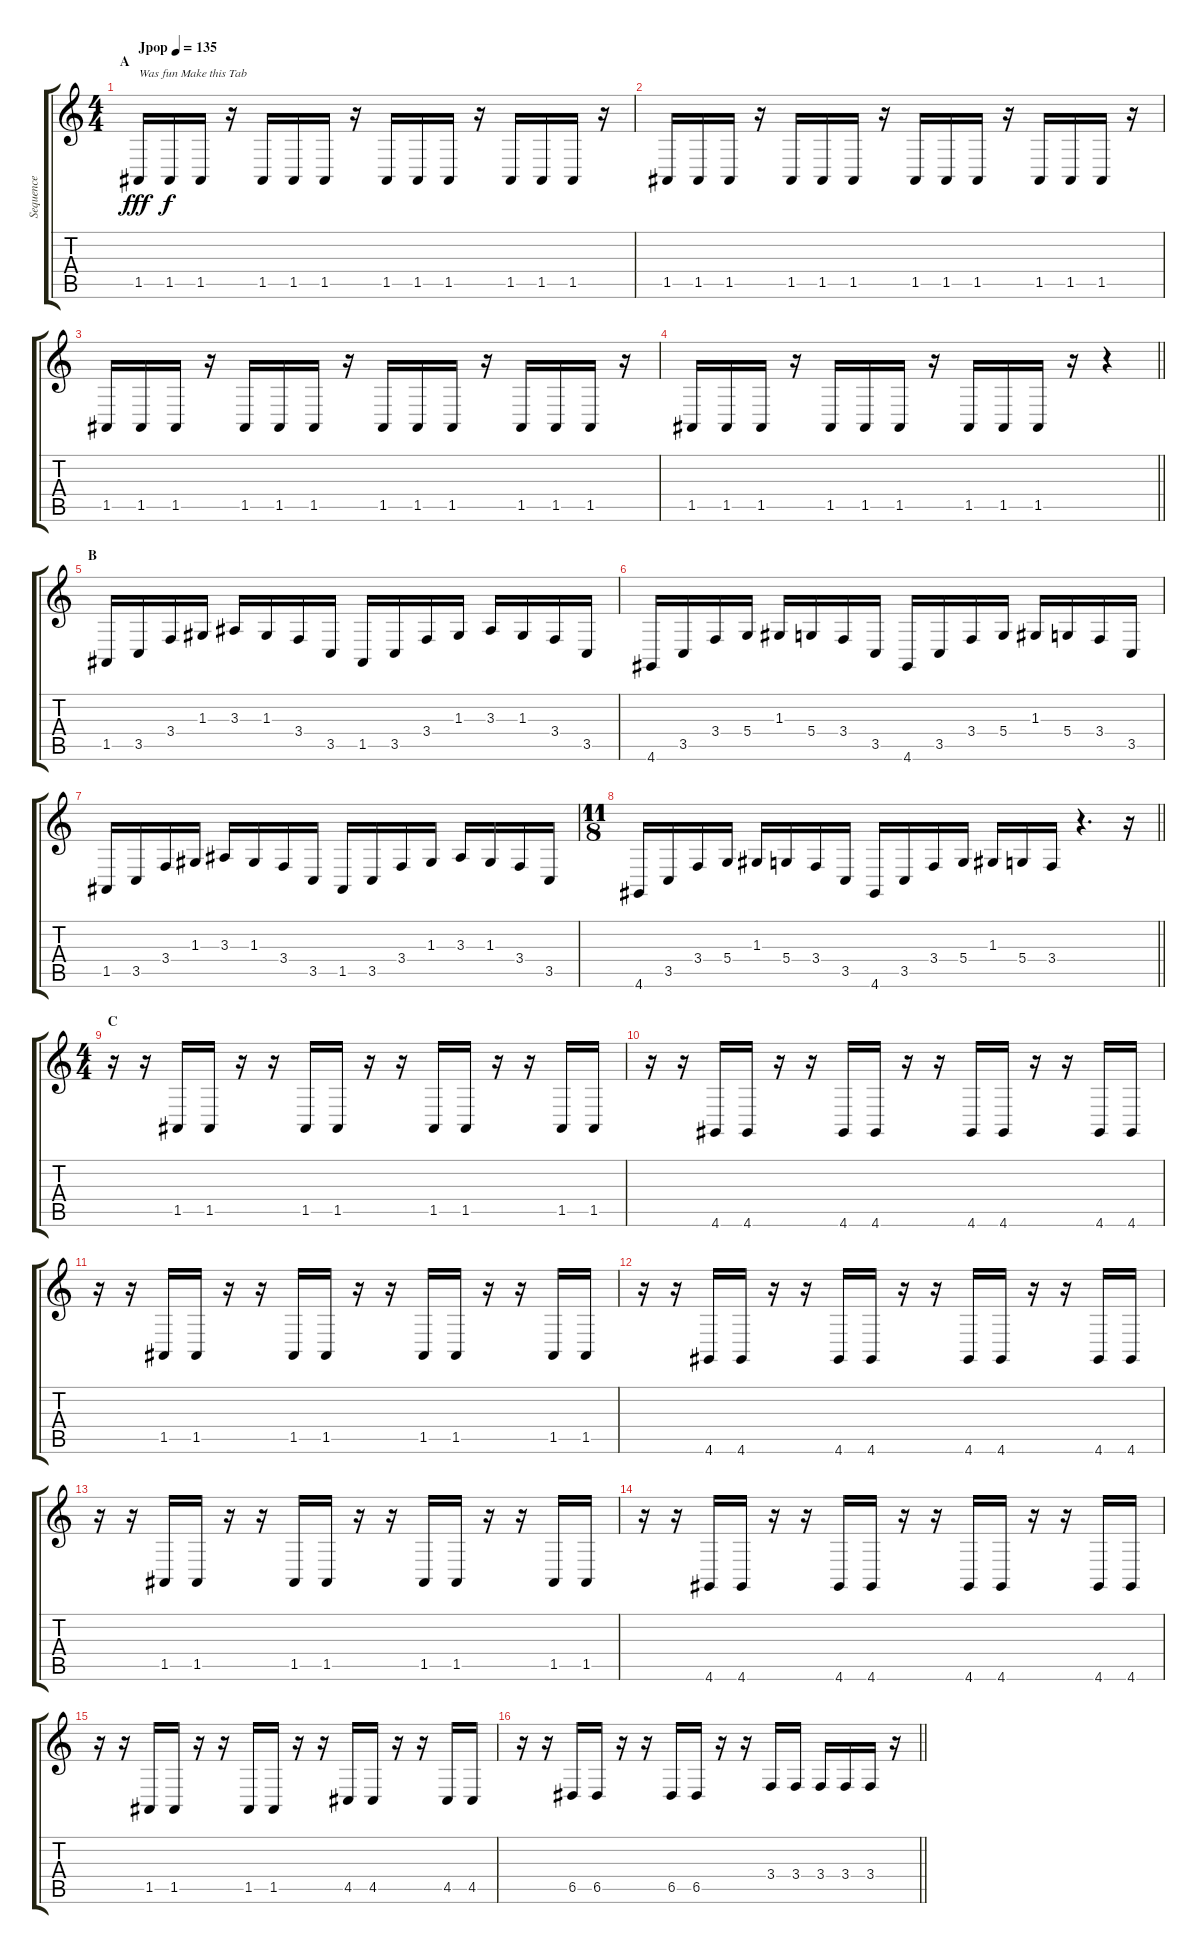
\track ("Sequence" "Sequence") {instrument lead2sawtooth}
\staff {score tabs}
\tuning (E4 B3 G3 D3 A2 E2) {hide}
\ts (4 4)
\section ("" "A")
\tempo (135 "Jpop")
\clef g2
\ks c
1.5.16{txt "Was fun Make this Tab" dy fff instrument lead2sawtooth} 1.5.16{dy f} 1.5.16 r.16 1.5.16 1.5.16 1.5.16 r.16 1.5.16 1.5.16 1.5.16 r.16 1.5.16 1.5.16 1.5.16 r.16 |
1.5.16 1.5.16 1.5.16 r.16 1.5.16 1.5.16 1.5.16 r.16 1.5.16 1.5.16 1.5.16 r.16 1.5.16 1.5.16 1.5.16 r.16 |
1.5.16 1.5.16 1.5.16 r.16 1.5.16 1.5.16 1.5.16 r.16 1.5.16 1.5.16 1.5.16 r.16 1.5.16 1.5.16 1.5.16 r.16 |
\barLineRight lightlight
1.5.16 1.5.16 1.5.16 r.16 1.5.16 1.5.16 1.5.16 r.16 1.5.16 1.5.16 1.5.16 r.16 r.4 |
\section ("" "B")
1.5.16 3.5.16 3.4.16 1.3.16 3.3.16 1.3.16 3.4.16 3.5.16 1.5.16 3.5.16 3.4.16 1.3.16 3.3.16 1.3.16 3.4.16 3.5.16 |
4.6.16 3.5.16 3.4.16 5.4.16 1.3.16 5.4.16 3.4.16 3.5.16 4.6.16 3.5.16 3.4.16 5.4.16 1.3.16 5.4.16 3.4.16 3.5.16 |
1.5.16 3.5.16 3.4.16 1.3.16 3.3.16 1.3.16 3.4.16 3.5.16 1.5.16 3.5.16 3.4.16 1.3.16 3.3.16 1.3.16 3.4.16 3.5.16 |
\ts (11 8)
\barLineRight lightlight
4.6.16 3.5.16 3.4.16 5.4.16 1.3.16 5.4.16 3.4.16 3.5.16 4.6.16 3.5.16 3.4.16 5.4.16 1.3.16 5.4.16 3.4.16 r.4{d} r.16 |
\ts (4 4)
\section ("" "C")
r.16 r.16 1.5.16 1.5.16 r.16 r.16 1.5.16 1.5.16 r.16 r.16 1.5.16 1.5.16 r.16 r.16 1.5.16 1.5.16 |
r.16 r.16 4.6.16 4.6.16 r.16 r.16 4.6.16 4.6.16 r.16 r.16 4.6.16 4.6.16 r.16 r.16 4.6.16 4.6.16 |
r.16 r.16 1.5.16 1.5.16 r.16 r.16 1.5.16 1.5.16 r.16 r.16 1.5.16 1.5.16 r.16 r.16 1.5.16 1.5.16 |
r.16 r.16 4.6.16 4.6.16 r.16 r.16 4.6.16 4.6.16 r.16 r.16 4.6.16 4.6.16 r.16 r.16 4.6.16 4.6.16 |
r.16 r.16 1.5.16 1.5.16 r.16 r.16 1.5.16 1.5.16 r.16 r.16 1.5.16 1.5.16 r.16 r.16 1.5.16 1.5.16 |
r.16 r.16 4.6.16 4.6.16 r.16 r.16 4.6.16 4.6.16 r.16 r.16 4.6.16 4.6.16 r.16 r.16 4.6.16 4.6.16 |
r.16 r.16 1.5.16 1.5.16 r.16 r.16 1.5.16 1.5.16 r.16 r.16 4.5.16 4.5.16 r.16 r.16 4.5.16 4.5.16 |
\barLineRight lightlight
r.16 r.16 6.5.16 6.5.16 r.16 r.16 6.5.16 6.5.16 r.16 r.16 3.4.16 3.4.16 3.4.16 3.4.16 3.4.16 r.16
